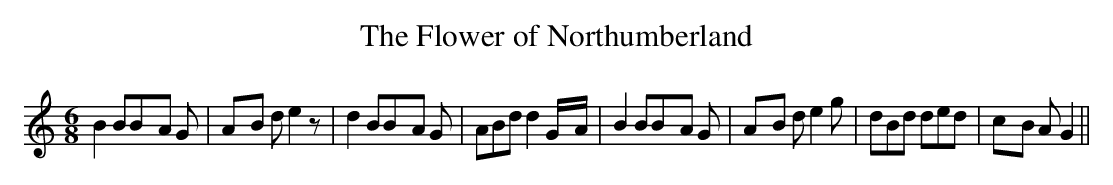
X:1
T:The Flower of Northumberland
M:6/8
L:1/8
K:C
 B2 BB-A G|A-B d e2 z| d2 BB-A G| ABd d2G/2-A/2| B2 BB-A G|A-B d e2 g|\
 dBd ded|c-B A G2||
